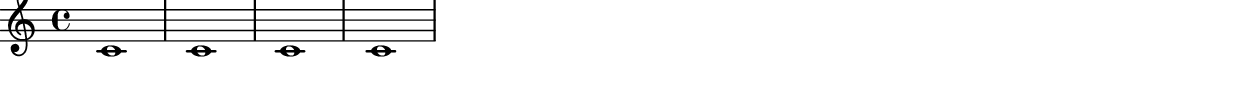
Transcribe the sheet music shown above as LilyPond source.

%% Generated by lilypond-book.py
%% Options: [exampleindent=10.16\mm,indent=0\mm,line-width=160\mm]
\include "lilypond-book-preamble.ly"


% ****************************************************************
% Start cut-&-pastable-section
% ****************************************************************



\paper {
  indent = 0\mm
  line-width = 160\mm
  % offset the left padding, also add 1mm as lilypond creates cropped
  % images with a little space on the right
  line-width = #(- line-width (* mm  3.000000) (* mm 1))
}

\layout {
  
}





% ****************************************************************
% ly snippet:
% ****************************************************************
\sourcefilename "/home/gub/gub/target/linux-x86/src/lilypond-git.sv.gnu.org--lilypond.git-release-unstable/input/regression/fret-diagrams-fret-label.ly"
\sourcefileline 0
\version "2.19.8"

\header {
  texidoc="
The label for the lowest fret can be changed in location,
size, and number type.

"
}

\layout { ragged-right = ##t }

<<
  \chords {
    c1 |
    c1 |
    c1 |
    c1
  }

  \new Voice {
    \textLengthOn

     %% C major for guitar,  verbose style
    c'1 ^\markup {
            \fret-diagram-verbose #'((mute 6)
                                     (place-fret 5 3 1)
                                     (place-fret 4 5 2)
                                     (place-fret 3 5 3)
                                     (place-fret 2 5 4)
                                     (place-fret 1 3 1)
                                     (barre 5 1 3))}

     %% C major for guitar, verbose style
    \override TextScript.fret-diagram-details.label-dir = #LEFT
    \override TextScript.fret-diagram-details.number-type = #'roman-upper
    c' ^\markup {
            \fret-diagram-verbose #'((mute 6)
                                     (place-fret 5 3 1)
                                     (place-fret 4 5 2)
                                     (place-fret 3 5 3)
                                     (place-fret 2 5 4)
                                     (place-fret 1 3 1)
                                     (barre 5 1 3))}

     %% C major for guitar, verbose style
    \revert TextScript.fret-diagram-details.label-dir
    \override TextScript.fret-diagram-details.fret-label-font-mag = #0.4
    \override TextScript.fret-diagram-details.number-type = #'arabic
    \once \override TextScript.fret-diagram-details.fret-label-vertical-offset = #0.25
    c' ^\markup {
            \fret-diagram-verbose #'((mute 6)
                                     (place-fret 5 3 1)
                                     (place-fret 4 5 2)
                                     (place-fret 3 5 3)
                                     (place-fret 2 5 4)
                                     (place-fret 1 3 1)
                                     (barre 5 1 3))}

     %% C major for guitar, verbose style
    \revert TextScript.fret-diagram-details.label-dir
    \once \override TextScript.fret-diagram-details.number-type = #'custom
    \once \override TextScript.fret-diagram-details.fret-label-horizontal-offset = #0.5
    \once \override TextScript.fret-diagram-details.fret-label-custom-format = #"~d°"
    c' ^\markup {
            \fret-diagram-verbose #'((mute 6)
                                     (place-fret 5 3 1)
                                     (place-fret 4 5 2)
                                     (place-fret 3 5 3)
                                     (place-fret 2 5 4)
                                     (place-fret 1 3 1)
                                     (barre 5 1 3))}

 }
>>



% ****************************************************************
% end ly snippet
% ****************************************************************
